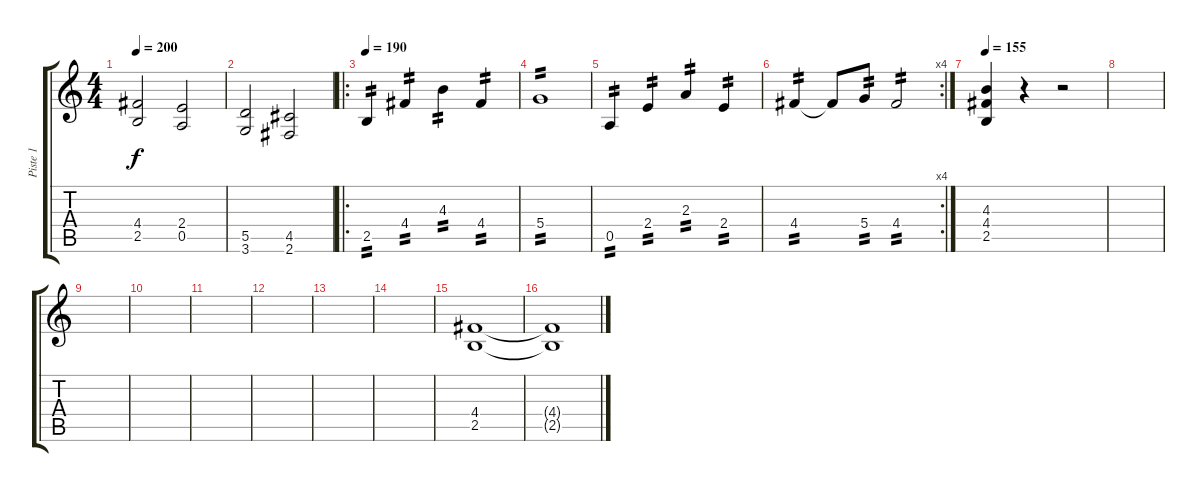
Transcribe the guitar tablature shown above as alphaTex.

\track ("Piste 1" "Piste 1") {instrument overdrivenguitar}
\staff {score tabs}
\tuning (E4 B3 G3 D3 A2 E2) {hide}
\ts (4 4)
\tempo 200
\clef g2
\ks c
(4.4 2.5).2{dy f} (2.4 0.5).2 |
(5.5 3.6).2 (4.5 2.6).2 |
\ro
\tempo 190
2.5.4{tp 2} 4.4.4{tp 2} 4.3.4{tp 2} 4.4.4{tp 2} |
5.4.1{tp 2} |
0.5.4{tp 2} 2.4.4{tp 2} 2.3.4{tp 2} 2.4.4{tp 2} |
\rc 4
4.4.4{tp 2} 4.4{t}.8 5.4.8{tp 2} 4.4.2{tp 2} |
\tempo 155
(4.3 4.4 2.5).4 r.4 r.2 |
|
|
|
|
|
|
|
(4.4 2.5).1 |
(4.4{t} 2.5{t}).1
